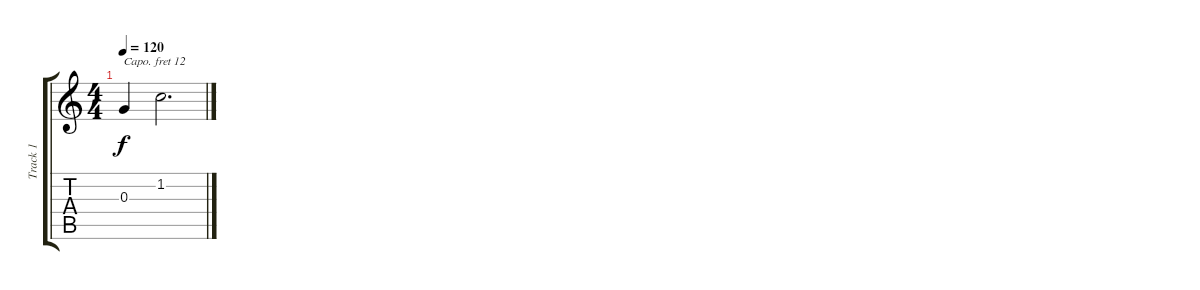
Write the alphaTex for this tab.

\track ("Track 1" "Track 1") {instrument acousticgrandpiano}
\staff {score tabs}
\capo 12
\tuning (E4 B3 G3 D3 A2 E2) {hide}
\ts (4 4)
\tempo 120
\clef g2
\ks c
0.3{t}.4{dy f} 1.2.2{d}
